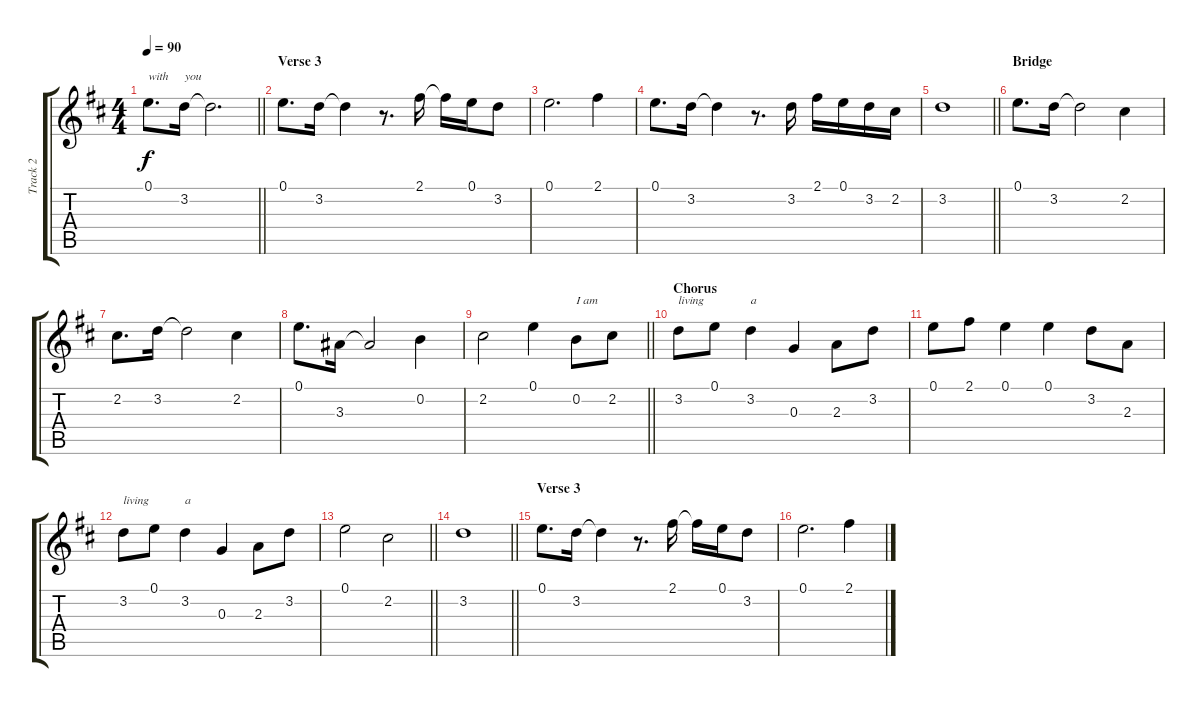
\track ("Track 2" "Track 2") {instrument acousticguitarsteel}
\staff {score tabs}
\tuning (E4 B3 G3 D3 A2 E2) {hide}
\ts (4 4)
\tempo 90
\clef g2
\barLineRight lightlight
\ks d
0.1.8{d txt "with" dy f} 3.2.16{txt "you"} 3.2{t}.2{d} |
\section ("" "Verse 3")
0.1.8{d} 3.2.16 3.2{t}.4 r.8{d} 2.1.16 2.1{t}.16 0.1.16 3.2.8 |
0.1.2{d} 2.1.4 |
0.1.8{d} 3.2.16 3.2{t}.4 r.8{d} 3.2.16 2.1.16 0.1.16 3.2.16 2.2.16 |
\barLineRight lightlight
3.2.1 |
\section ("" "Bridge")
0.1.8{d} 3.2.16 3.2{t}.2 2.2.4 |
2.2.8{d} 3.2.16 3.2{t}.2 2.2.4 |
0.1.8{d} 3.3.16 3.3{t}.2 0.2.4 |
\barLineRight lightlight
2.2.2 0.1.4 0.2.8{txt "I am"} 2.2.8 |
\section ("" "Chorus")
3.2.8{txt "living"} 0.1.8 3.2.4{txt "a"} 0.3.4 2.3.8 3.2.8 |
0.1.8 2.1.8 0.1.4 0.1.4 3.2.8 2.3.8 |
3.2.8{txt "living"} 0.1.8 3.2.4{txt "a"} 0.3.4 2.3.8 3.2.8 |
\barLineRight lightlight
0.1.2 2.2.2 |
\barLineRight lightlight
3.2.1 |
\section ("" "Verse 3")
0.1.8{d} 3.2.16 3.2{t}.4 r.8{d} 2.1.16 2.1{t}.16 0.1.16 3.2.8 |
0.1.2{d} 2.1.4
